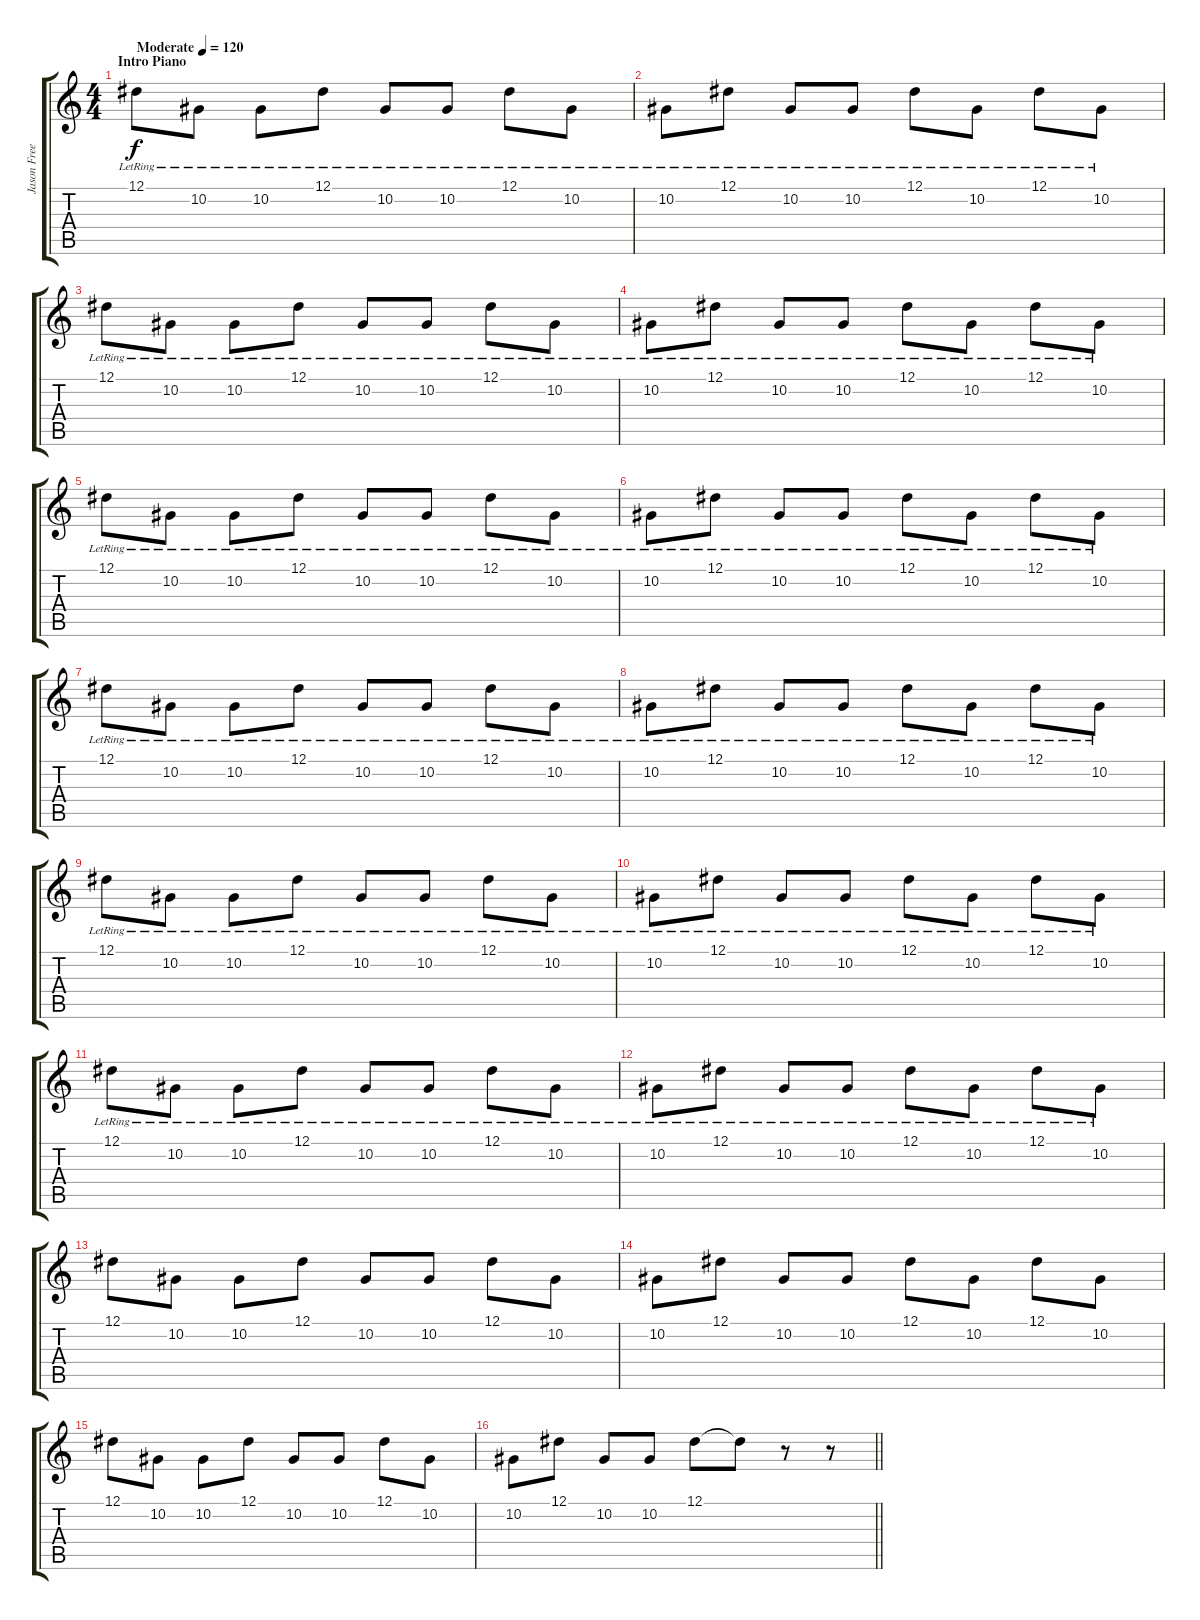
\track ("Jason Freeze - Piano 2" "Jason Free") {instrument acousticgrandpiano}
\staff {score tabs}
\tuning (Eb4 Bb3 Gb3 Db3 Ab2 Eb2) {hide}
\ts (4 4)
\section ("" "Intro Piano")
\tempo (120 "Moderate")
\clef g2
\ks c
12.1{lr}.8{dy f instrument acousticgrandpiano} 10.2{lr}.8 10.2{lr}.8 12.1{lr}.8 10.2{lr}.8 10.2{lr}.8 12.1{lr}.8 10.2{lr}.8 |
10.2{lr}.8 12.1{lr}.8 10.2{lr}.8 10.2{lr}.8 12.1{lr}.8 10.2{lr}.8 12.1{lr}.8 10.2{lr}.8 |
12.1{lr}.8 10.2{lr}.8 10.2{lr}.8 12.1{lr}.8 10.2{lr}.8 10.2{lr}.8 12.1{lr}.8 10.2{lr}.8 |
10.2{lr}.8 12.1{lr}.8 10.2{lr}.8 10.2{lr}.8 12.1{lr}.8 10.2{lr}.8 12.1{lr}.8 10.2{lr}.8 |
12.1{lr}.8 10.2{lr}.8 10.2{lr}.8 12.1{lr}.8 10.2{lr}.8 10.2{lr}.8 12.1{lr}.8 10.2{lr}.8 |
10.2{lr}.8 12.1{lr}.8 10.2{lr}.8 10.2{lr}.8 12.1{lr}.8 10.2{lr}.8 12.1{lr}.8 10.2{lr}.8 |
12.1{lr}.8 10.2{lr}.8 10.2{lr}.8 12.1{lr}.8 10.2{lr}.8 10.2{lr}.8 12.1{lr}.8 10.2{lr}.8 |
10.2{lr}.8{volume 3} 12.1{lr}.8 10.2{lr}.8 10.2{lr}.8 12.1{lr}.8 10.2{lr}.8 12.1{lr}.8 10.2{lr}.8 |
12.1{lr}.8 10.2{lr}.8 10.2{lr}.8 12.1{lr}.8 10.2{lr}.8 10.2{lr}.8 12.1{lr}.8 10.2{lr}.8 |
10.2{lr}.8 12.1{lr}.8 10.2{lr}.8 10.2{lr}.8 12.1{lr}.8 10.2{lr}.8 12.1{lr}.8 10.2{lr}.8 |
12.1{lr}.8 10.2{lr}.8 10.2{lr}.8 12.1{lr}.8 10.2{lr}.8 10.2{lr}.8 12.1{lr}.8 10.2{lr}.8 |
10.2{lr}.8{volume 6} 12.1{lr}.8 10.2{lr}.8 10.2{lr}.8 12.1{lr}.8 10.2{lr}.8 12.1{lr}.8 10.2{lr}.8 |
12.1.8 10.2.8 10.2.8 12.1.8 10.2.8 10.2.8 12.1.8 10.2.8 |
10.2.8 12.1.8 10.2.8 10.2.8 12.1.8 10.2.8 12.1.8 10.2.8 |
12.1.8 10.2.8 10.2.8 12.1.8 10.2.8 10.2.8 12.1.8 10.2.8 |
\barLineRight lightlight
10.2.8 12.1.8 10.2.8 10.2.8 12.1.8 12.1{t}.8 r.8 r.8
